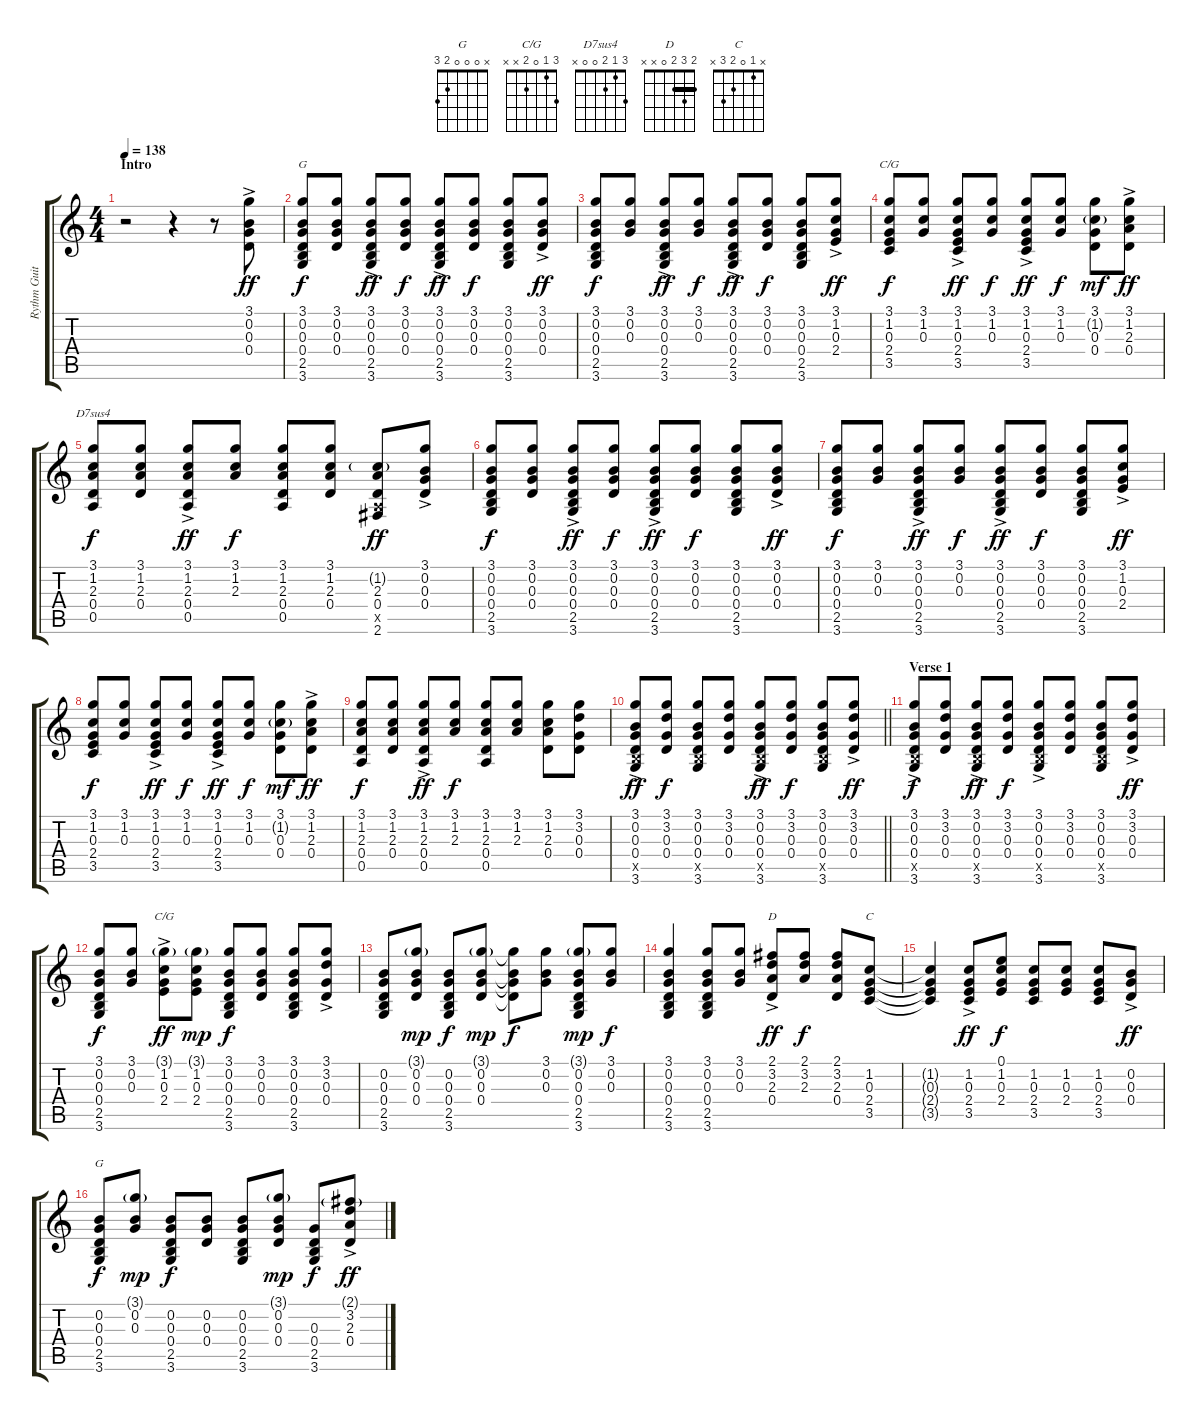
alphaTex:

\track ("Rythm Guitar 1 (Glenn Frey)" "Rythm Guit") {instrument acousticguitarnylon}
\staff {score tabs}
\tuning (E4 B3 G3 D3 A2 E2) {hide}
\chord ("G" 3 0 0 0 2 3)
\chord ("C/G" 3 1 0 2 3 x)
\chord ("D7sus4" 3 1 2 0 0 x)
\chord ("C/G" 3 1 0 2 x x)
\chord ("D" 2 3 2 0 x x) {barre 2}
\chord ("C" x 1 0 2 3 x)
\chord ("G" x 0 0 0 2 3)
\ts (4 4)
\section ("" "Intro")
\tempo 138
\clef g2
\ks c
r.2{dy ff instrument acousticguitarnylon} r.4 r.8 (3.1 0.2 0.3 0.4{ac}).8 |
(3.1 0.2 0.3 0.4 2.5 3.6).8{ch "G" dy f} (3.1 0.2 0.3 0.4).8 (3.1{ac} 0.2 0.3 0.4 2.5 3.6).8{dy ff} (3.1 0.2 0.3 0.4).8{dy f} (3.1{ac} 0.2 0.3 0.4 2.5 3.6).8{dy ff} (3.1 0.2 0.3 0.4).8{dy f} (3.1 0.2 0.3 0.4 2.5 3.6).8 (3.1 0.2{ac} 0.3 0.4).8{dy ff} |
(3.1 0.2 0.3 0.4 2.5 3.6).8{dy f} (3.1 0.2 0.3).8 (3.1{ac} 0.2 0.3 0.4 2.5 3.6).8{dy ff} (3.1 0.2 0.3).8{dy f} (3.1{ac} 0.2 0.3 0.4 2.5 3.6).8{dy ff} (3.1 0.2 0.3 0.4).8{dy f} (3.1 0.2 0.3 0.4 2.5 3.6).8 (3.1 1.2{ac} 0.3 2.4).8{dy ff} |
(3.1 1.2 0.3 2.4 3.5).8{ch "C/G" dy f} (3.1 1.2 0.3).8 (3.1 1.2{ac} 0.3 2.4 3.5).8{dy ff} (3.1 1.2 0.3).8{dy f} (3.1 1.2{ac} 0.3 2.4 3.5).8{dy ff} (3.1 1.2 0.3).8{dy f} (3.1 1.2{g} 0.3 0.4).8{dy mf} (3.1 1.2 2.3 0.4{ac}).8{dy ff} |
(3.1 1.2 2.3 0.4 0.5).8{ch "D7sus4" dy f} (3.1 1.2 2.3 0.4).8 (3.1 1.2 2.3 0.4{ac} 0.5).8{dy ff} (3.1 1.2 2.3).8{dy f} (3.1 1.2 2.3 0.4 0.5).8 (3.1 1.2 2.3 0.4).8 (1.2{g} 2.3 0.4 0.5{x} 2.6).8{dy ff} (3.1 0.2 0.3{ac} 0.4).8 |
(3.1 0.2 0.3 0.4 2.5 3.6).8{dy f} (3.1 0.2 0.3 0.4).8 (3.1{ac} 0.2 0.3 0.4 2.5 3.6).8{dy ff} (3.1 0.2 0.3 0.4).8{dy f} (3.1{ac} 0.2 0.3 0.4 2.5 3.6).8{dy ff} (3.1 0.2 0.3 0.4).8{dy f} (3.1 0.2 0.3 0.4 2.5 3.6).8 (3.1 0.2{ac} 0.3 0.4).8{dy ff} |
(3.1 0.2 0.3 0.4 2.5 3.6).8{dy f} (3.1 0.2 0.3).8 (3.1{ac} 0.2 0.3 0.4 2.5 3.6).8{dy ff} (3.1 0.2 0.3).8{dy f} (3.1{ac} 0.2 0.3 0.4 2.5 3.6).8{dy ff} (3.1 0.2 0.3 0.4).8{dy f} (3.1 0.2 0.3 0.4 2.5 3.6).8 (3.1 1.2{ac} 0.3 2.4).8{dy ff} |
(3.1 1.2 0.3 2.4 3.5).8{dy f} (3.1 1.2 0.3).8 (3.1 1.2{ac} 0.3 2.4 3.5).8{dy ff} (3.1 1.2 0.3).8{dy f} (3.1 1.2{ac} 0.3 2.4 3.5).8{dy ff} (3.1 1.2 0.3).8{dy f} (3.1 1.2{g} 0.3 0.4).8{dy mf} (3.1 1.2 2.3 0.4{ac}).8{dy ff} |
(3.1 1.2 2.3 0.4 0.5).8{dy f} (3.1 1.2 2.3 0.4).8 (3.1 1.2 2.3 0.4{ac} 0.5).8{dy ff} (3.1 1.2 2.3).8{dy f} (3.1 1.2 2.3 0.4 0.5).8 (3.1 1.2 2.3).8 (3.1 1.2 2.3 0.4).8 (3.1 3.2 0.3 0.4).8 |
\barLineRight lightlight
(3.1 0.2 0.3{ac} 0.4 2.5{ac x} 3.6).8{dy ff} (3.1 3.2 0.3 0.4).8{dy f} (3.1 0.2 0.3 0.4 2.5{x} 3.6).8 (3.1 3.2 0.3 0.4).8 (3.1 0.2 0.3{ac} 0.4 2.5{ac x} 3.6).8{dy ff} (3.1 3.2 0.3 0.4).8{dy f} (3.1 0.2 0.3 0.4 2.5{x} 3.6).8 (3.1 3.2 0.3{ac} 0.4).8{dy ff} |
\section ("" "Verse 1")
(3.1 0.2 0.3 0.4 2.5{ac x} 3.6).8{dy f} (3.1 3.2 0.3 0.4).8 (3.1 0.2 0.3{ac} 0.4 2.5{x} 3.6).8{dy ff} (3.1 3.2 0.3 0.4).8{dy f} (3.1 0.2 0.3 0.4 2.5{ac x} 3.6).8 (3.1 3.2 0.3 0.4).8 (3.1 0.2 0.3 0.4 2.5{x} 3.6).8 (3.1 3.2 0.3{ac} 0.4).8{dy ff} |
(3.1 0.2 0.3 0.4 2.5 3.6).8{dy f volume 11} (3.1 0.2 0.3).8 (3.1{g} 1.2{ac} 0.3 2.4).8{ch "C/G" dy ff} (3.1{g} 1.2 0.3 2.4).8{dy mp} (3.1 0.2 0.3 0.4 2.5 3.6).8{dy f} (3.1 0.2 0.3 0.4).8 (3.1 0.2 0.3 0.4 2.5 3.6).8 (3.1 3.2{ac} 0.3 0.4).8 |
(0.2 0.3 0.4 2.5 3.6).8 (3.1{g} 0.2 0.3 0.4).8{dy mp} (0.2 0.3 0.4 2.5 3.6).8{dy f} (3.1{g} 0.2 0.3 0.4).8{dy mp} (3.1{t} 0.2{t} 0.3{t} 0.4{t}).8{dy f} (3.1 0.2 0.3).8 (3.1{g} 0.2 0.3 0.4 2.5 3.6).8{dy mp} (3.1 0.2 0.3).8{dy f} |
(3.1 0.2 0.3 0.4 2.5 3.6).4 (3.1 0.2 0.3 0.4 2.5 3.6).8 (3.1 0.2 0.3).8 (2.1{ac} 3.2 2.3 0.4).8{ch "D" dy ff} (2.1 3.2 2.3).8{dy f} (2.1 3.2 2.3 0.4).8 (1.2 0.3 2.4 3.5).8{ch "C"} |
(1.2{t} 0.3{t} 2.4{t} 3.5{t}).4 (1.2 0.3 2.4 3.5{ac}).8{dy ff} (0.1 1.2 0.3 2.4).8{dy f} (1.2 0.3 2.4 3.5).8 (1.2 0.3 2.4).8 (1.2 0.3 2.4 3.5).8 (0.2 0.3 0.4{ac}).8{dy ff} |
(0.2 0.3 0.4 2.5 3.6).8{ch "G" dy f} (3.1{g} 0.2 0.3).8{dy mp} (0.2 0.3 0.4 2.5 3.6).8{dy f} (0.2 0.3 0.4).8 (0.2 0.3 0.4 2.5 3.6).8 (3.1{g} 0.2 0.3 0.4).8{dy mp} (0.3 0.4 2.5 3.6).8{dy f} (2.1{g} 3.2 2.3 0.4{ac}).8{dy ff}
